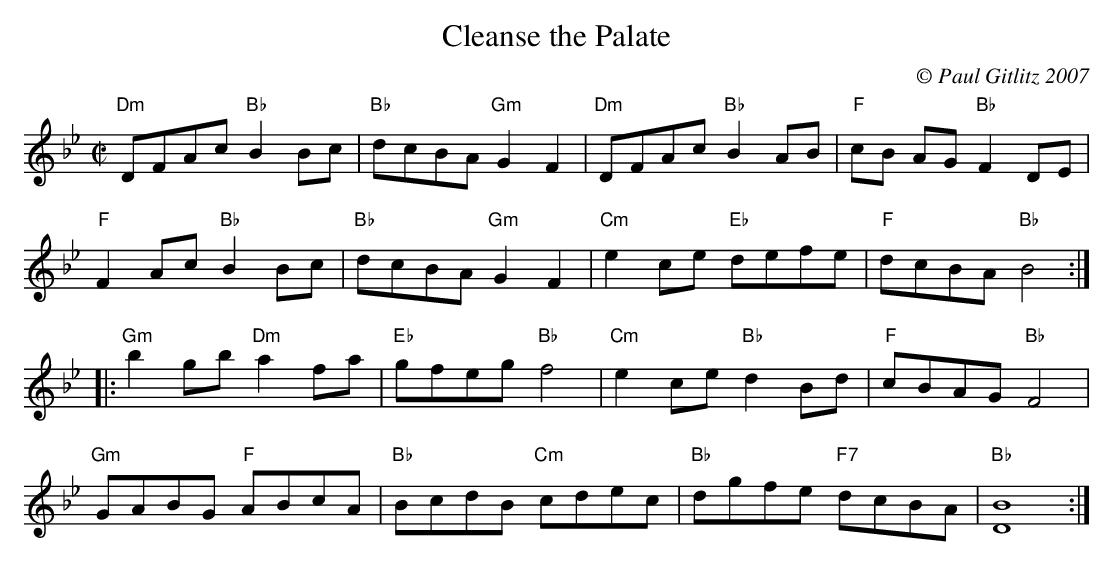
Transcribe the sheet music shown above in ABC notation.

X:1
T:Cleanse the Palate
M:C|
C:© Paul Gitlitz 2007
K:Bb
"Dm"DFAc "Bb"B2Bc|"Bb"dcBA "Gm"G2F2|"Dm"DFAc "Bb"B2AB|"F"cB AG"Bb"F2DE|!
"F"F2Ac "Bb"B2Bc|"Bb"dcBA "Gm"G2F2|"Cm"e2ce "Eb"defe|"F"dcBA "Bb"B4:|!
|:"Gm"b2gb "Dm"a2fa|"Eb"gfeg"Bb"f4|"Cm"e2ce "Bb"d2Bd|"F"cBAG "Bb"F4|!
"Gm"GABG "F"ABcA|"Bb"BcdB "Cm"cdec|"Bb"dgfe "F7"dcBA| "Bb"[D8B8]:|]
